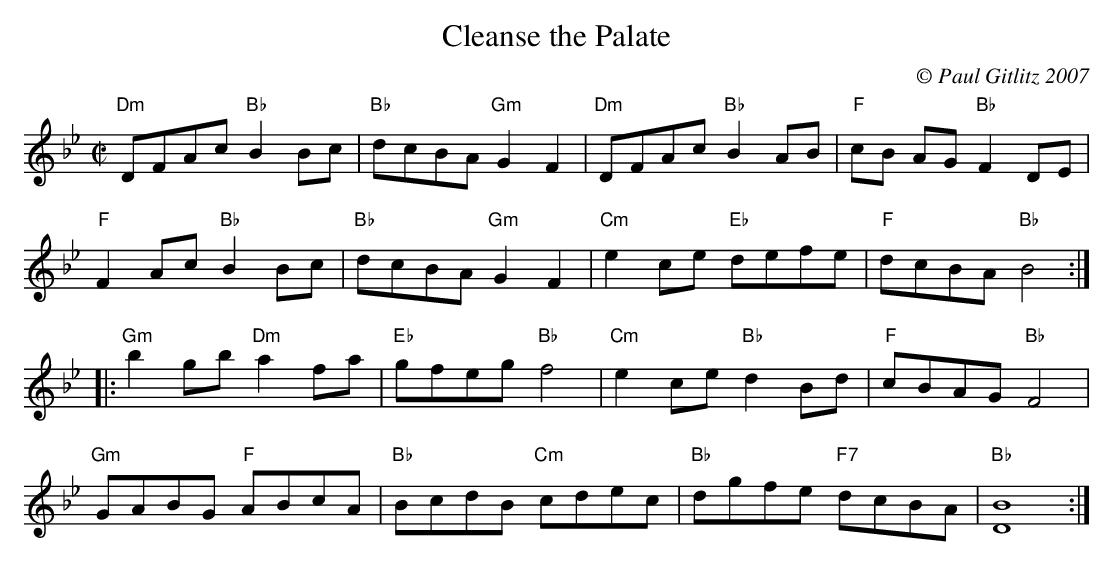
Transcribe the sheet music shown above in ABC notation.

X:1
T:Cleanse the Palate
M:C|
C:© Paul Gitlitz 2007
K:Bb
"Dm"DFAc "Bb"B2Bc|"Bb"dcBA "Gm"G2F2|"Dm"DFAc "Bb"B2AB|"F"cB AG"Bb"F2DE|!
"F"F2Ac "Bb"B2Bc|"Bb"dcBA "Gm"G2F2|"Cm"e2ce "Eb"defe|"F"dcBA "Bb"B4:|!
|:"Gm"b2gb "Dm"a2fa|"Eb"gfeg"Bb"f4|"Cm"e2ce "Bb"d2Bd|"F"cBAG "Bb"F4|!
"Gm"GABG "F"ABcA|"Bb"BcdB "Cm"cdec|"Bb"dgfe "F7"dcBA| "Bb"[D8B8]:|]
